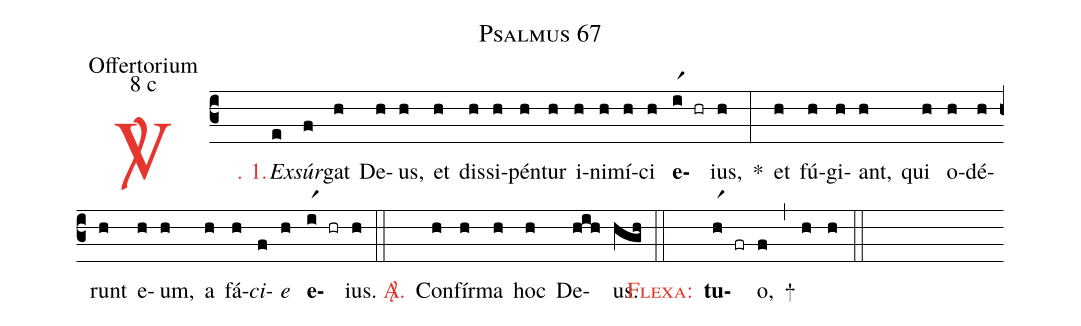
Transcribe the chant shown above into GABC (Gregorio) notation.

name: Psalmus 67;
office-part: Offertorium;
mode: 8;
mode-differentia: c;
%%
(c3)

<c><sp>V/</sp>. 1.</c>() <i>Ex</i>(e)<i>súr</i>(f)gat(h) De(h)us,(h) et(h) dis(h)si(h)pén(h)tur(h) i(h)ni(h)mí(h)ci(h) <b>e</b>(ir1 hr)ius,(h) *(:) et(h) fú(h)gi(h)ant,(h) qui(h) o(h)dé(h)runt(h) e(h)um,(h) a(h) fá(h)<i>ci</i>(f)<i>e</i>(h) <b>e</b>(ir1 hr)ius.(h)

(::)

<c><sp>A/</sp>.</c>() Con(h)fír(h)ma(h) hoc(h) De(hih)us.(hgh)

(::)

<c><sc>Flexa:</sc></c>() <b>tu</b>(hr1 fr)o,(f) +(,) (h) (h)

(::)
